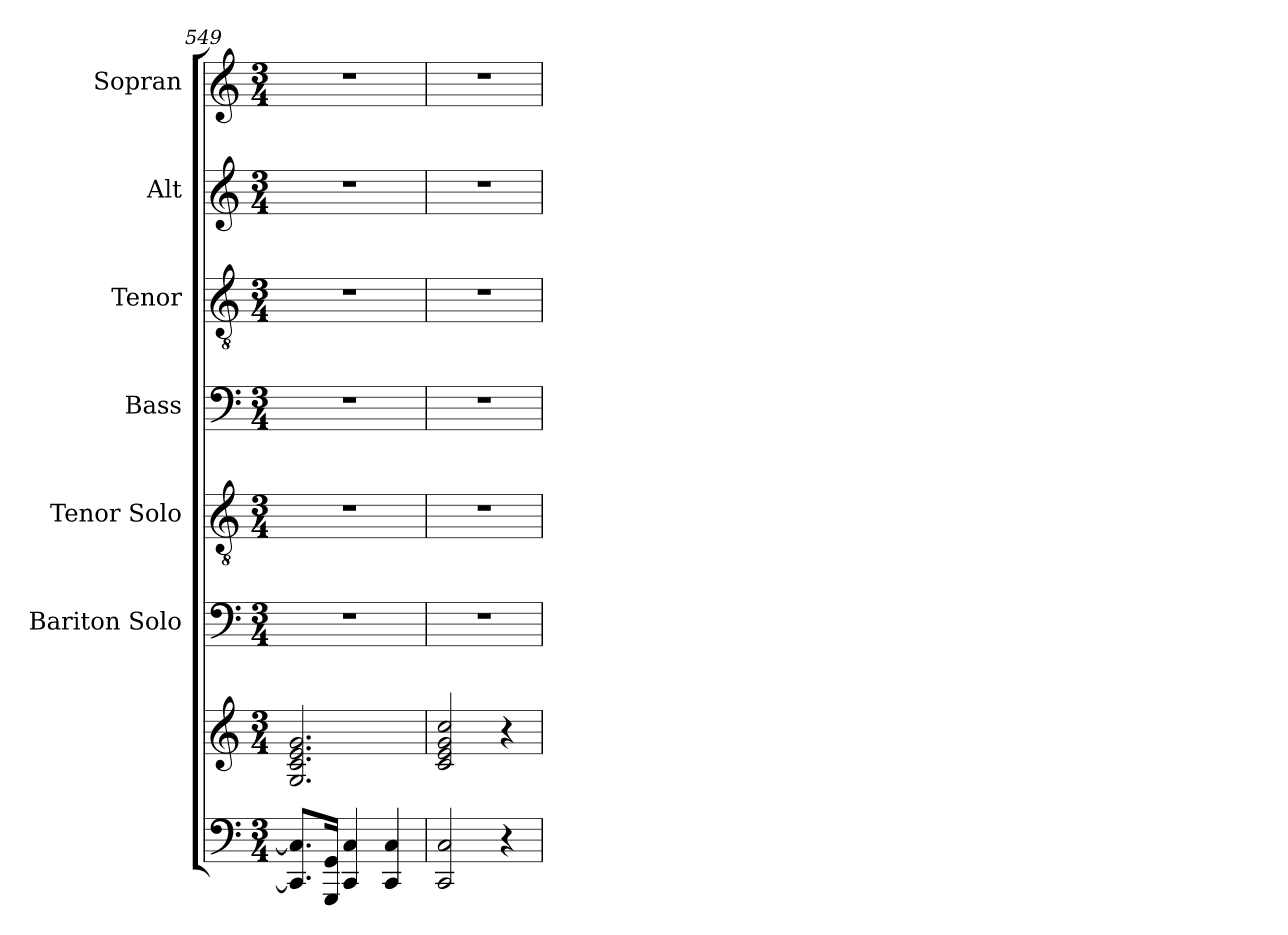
**kern	**kern	**kern	**kern	**kern	**kern	**kern	**kern
*part7	*part7	*part6	*part5	*part4	*part3	*part2	*part1
*staff8	*staff7	*staff6	*staff5	*staff4	*staff3	*staff2	*staff1
*	*	*I"Bariton Solo	*I"Tenor Solo	*I"Bass	*I"Tenor	*I"Alt	*I"Sopran
*	*	*	*	*I'B.	*I'T.	*I'A.	*I'S.
*clefF4	*clefG2	*clefF4	*clefGv2	*clefF4	*clefGv2	*clefG2	*clefG2
*k[]	*k[]	*k[]	*k[]	*k[]	*k[]	*k[]	*k[]
*C:	*C:	*C:	*C:	*C:	*C:	*C:	*C:
*M3/4	*M3/4	*M3/4	*M3/4	*M3/4	*M3/4	*M3/4	*M3/4
=549	=549	=549	=549	=549	=549	=549	=549
8.CC/] 8.C/]L	2.G/ 2.c/ 2.e/ 2.g/	2.r	2.r	2.r	2.r	2.r	2.r
16GGG/ 16GG/Jk	.	.	.	.	.	.	.
4CC/ 4C/	.	.	.	.	.	.	.
4CC/ 4C/	.	.	.	.	.	.	.
=550	=550	=550	=550	=550	=550	=550	=550
2CC/ 2C/	2c/ 2e/ 2g/ 2cc/	2.r	2.r	2.r	2.r	2.r	2.r
4r	4r	.	.	.	.	.	.
=	=	=	=	=	=	=	=
*-	*-	*-	*-	*-	*-	*-	*-
